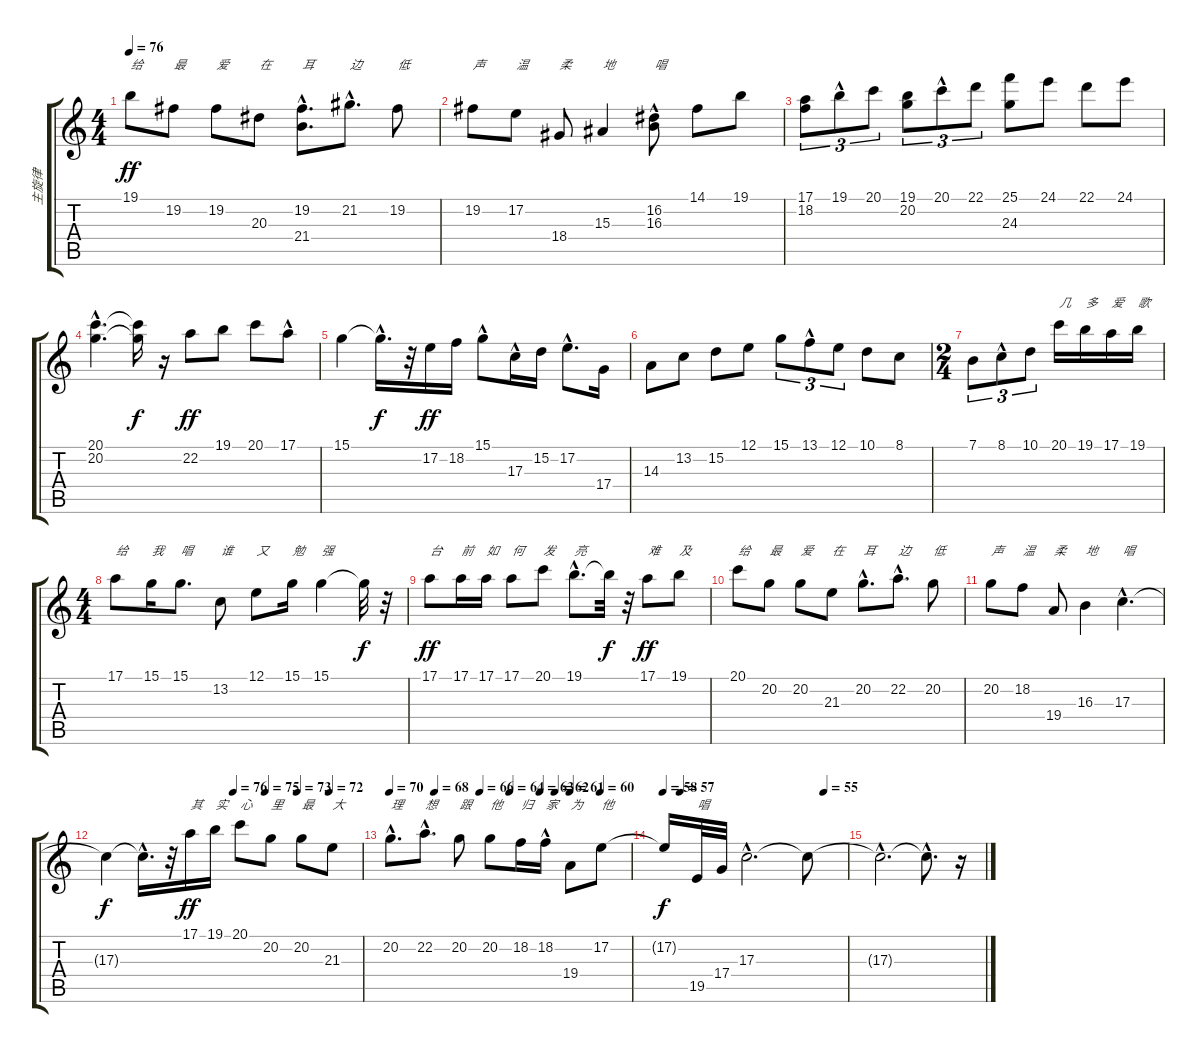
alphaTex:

\track ("主旋律" "主旋律") {instrument acousticgrandpiano}
\staff {score tabs}
\tuning (E4 B3 G3 D3 A2 E2) {hide}
\ts (4 4)
\tempo 76
\clef g2
\ks c
19.1.8{txt "给" dy ff} 19.2.8{txt "最"} 19.2.8{txt "爱"} 20.3.8{txt "在"} (19.2{hac} 21.4{hac}).8{d txt "耳"} 21.2{hac}.8{d txt "边"} 19.2.8{txt "低"} |
19.2.8{txt "声"} 17.2.8{txt "温"} 18.4.8{txt "柔"} 15.3.4{txt "地"} (16.2{hac} 16.3{hac}).8{txt "唱"} 14.1.8 19.1.8 |
(17.1 18.2).8{tu (3 2)} 19.1{hac}.8{tu (3 2)} 20.1.8{tu (3 2)} (19.1 20.2).8{tu (3 2)} 20.1{hac}.8{tu (3 2)} 22.1.8{tu (3 2)} (25.1 24.3).8 24.1.8 22.1.8 24.1.8 |
(20.1{hac} 20.2{hac}).4{d} (20.1{t} 20.2{t}).16{dy f} r.16 22.2.8{dy ff} 19.1.8 20.1.8 17.1{hac}.8 |
15.1.4 15.1{hac t}.16{d dy f} r.32 17.2.16{dy ff} 18.2.16 15.1{hac}.8 17.3{hac}.16 15.2.16 17.2{hac}.8{d} 17.4.16 |
14.3.8 13.2.8 15.2.8 12.1.8 15.1.8{tu (3 2)} 13.1{hac}.8{tu (3 2)} 12.1.8{tu (3 2)} 10.1.8 8.1.8 |
\ts (2 4)
7.1.8{tu (3 2)} 8.1{hac}.8{tu (3 2)} 10.1.8{tu (3 2)} 20.1.16{txt "几"} 19.1.16{txt "多"} 17.1.16{txt "爱"} 19.1.16{txt "歌"} |
\ts (4 4)
17.1.8{txt "给"} 15.1.16{txt "我"} 15.1.8{d txt "唱"} 13.2.8{txt "谁"} 12.1.8{txt "又"} 15.1.16{txt "勉"} 15.1.4{txt "强"} 15.1{t}.32{dy f} r.32 |
17.1.8{txt "台" dy ff} 17.1.16{txt "前"} 17.1.16{txt "如"} 17.1.8{txt "何"} 20.1.8{txt "发"} 19.1{hac}.8{d txt "亮"} 19.1{t}.32{dy f} r.32 17.1.8{txt "难" dy ff} 19.1.8{txt "及"} |
20.1.8{txt "给"} 20.2.8{txt "最"} 20.2.8{txt "爱"} 21.3.8{txt "在"} 20.2{hac}.8{d txt "耳"} 22.2{hac}.8{d txt "边"} 20.2.8{txt "低"} |
20.2.8{txt "声"} 18.2.8{txt "温"} 19.4.8{txt "柔"} 16.3.4{txt "地"} 17.3{hac}.4{d txt "唱"} |
\tempo (76 0.5)
\tempo (75 0.625)
\tempo (73 0.75)
\tempo (72 0.875)
17.3{t}.4{dy f} 17.3{hac t}.16{d} r.32 17.1.16{txt "其" dy ff} 19.1.16{txt "实"} 20.1.8{txt "心"} 20.2.8{txt "里"} 20.2.8{txt "最"} 21.3.8{txt "大"} |
\tempo 70
\tempo (68 0.1875)
\tempo (66 0.375)
\tempo (64 0.5)
\tempo (63 0.625)
\tempo (62 0.6875)
\tempo (61 0.75)
\tempo (60 0.875)
20.2{hac}.8{d txt "理"} 22.2{hac}.8{d txt "想"} 20.2.8{txt "跟"} 20.2.8{txt "他"} 18.2.16{txt "归"} 18.2{hac}.16{txt "家"} 19.4.8{txt "为"} 17.2.8{txt "他"} |
\tempo 58
\tempo (57 0.09375)
\tempo (55 0.875)
17.2{t}.16{dy f} 19.5.32{txt "唱"} 17.4.32 17.3{hac}.2{d} 17.3{t}.8 |
17.3{hac t}.2{d} 17.3{hac t}.8{d} r.16
